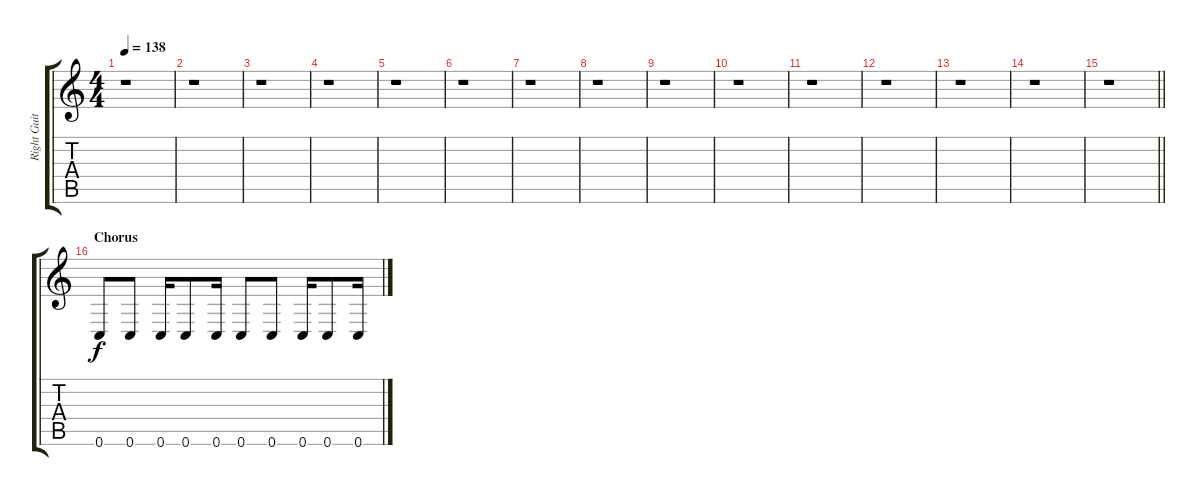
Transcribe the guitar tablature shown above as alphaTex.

\track ("Right Guitar" "Right Guit") {instrument distortionguitar}
\staff {score tabs}
\tuning (C4 G3 Eb3 Bb2 F2 C2) {hide}
\ts (4 4)
\tempo 138
\clef g2
\ks c
r.1{dy f} |
r.1 |
r.1 |
r.1 |
r.1 |
r.1 |
r.1 |
r.1 |
r.1 |
r.1 |
r.1 |
r.1 |
r.1 |
r.1 |
\barLineRight lightlight
r.1 |
\section ("" "Chorus")
0.6.8 0.6.8 0.6.16 0.6.8 0.6.16 0.6.8 0.6.8 0.6.16 0.6.8 0.6.16
